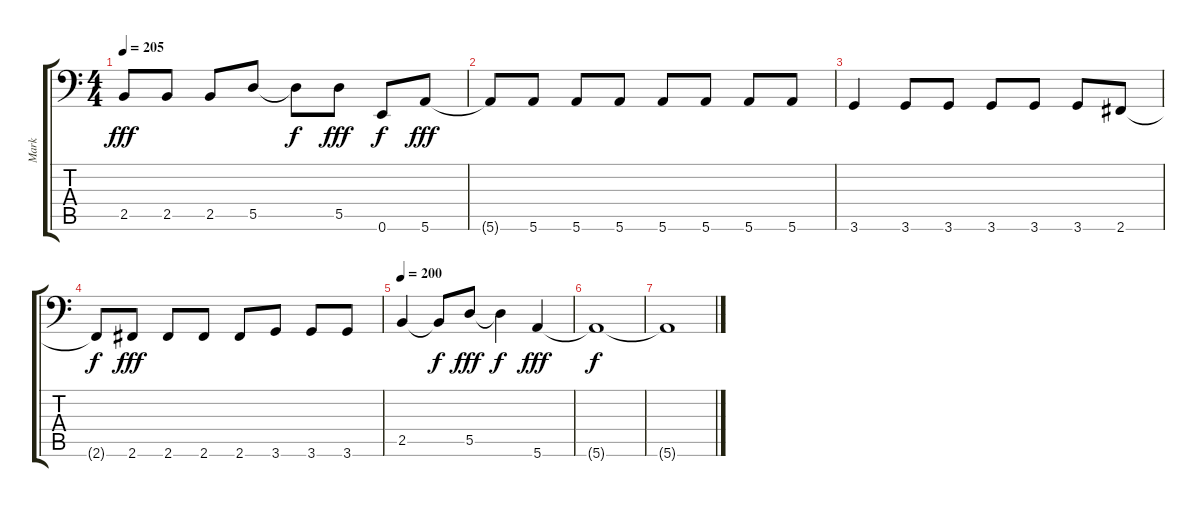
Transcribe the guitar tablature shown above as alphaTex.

\track ("Mark" "Mark") {instrument electricbasspick}
\staff {score tabs}
\tuning (E3 B2 G2 D2 A1 E1) {hide}
\ts (4 4)
\tempo 205
\clef f4
\ks c
2.5.8{dy fff} 2.5.8 2.5.8 5.5.8 5.5{t}.8{dy f} 5.5.8{dy fff} 0.6.8{dy f} 5.6.8{dy fff} |
5.6{t}.8 5.6.8 5.6.8 5.6.8 5.6.8 5.6.8 5.6.8 5.6.8 |
3.6.4 3.6.8 3.6.8 3.6.8 3.6.8 3.6.8 2.6.8 |
2.6{t}.8{dy f} 2.6.8{dy fff} 2.6.8 2.6.8 2.6.8 3.6.8 3.6.8 3.6.8 |
\tempo 200
2.5.4 2.5{t}.8{dy f} 5.5.8{dy fff} 5.5{t}.4{dy f} 5.6.4{dy fff} |
5.6{t}.1{dy f} |
5.6{t}.1
